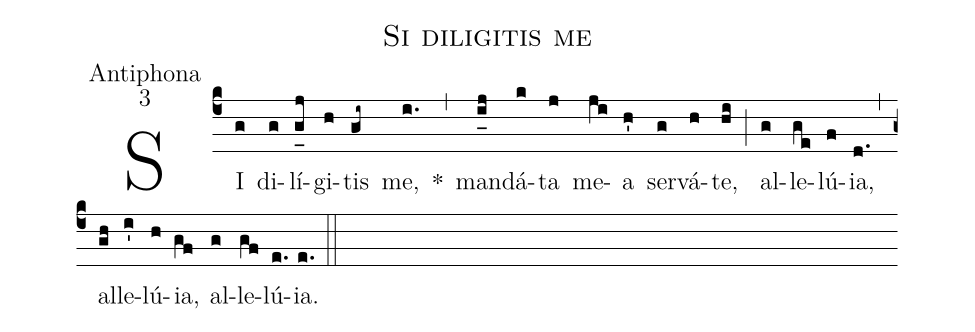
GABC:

name:Si diligitis me;
office-part:Antiphona;
mode:3;
%%
(c4) SI(g) di(g)lí(g_[uh:l]j)gi(h)tis(gi~) me,(i.) *(,) man(i_[uh:l]j)dá(k)ta(j) me(ji)a(h') ser(g)vá(h)te,(hi) (;) al(g)le(ge)lú(f){ia},(d.) (,) al(gh)le(i')lú(h){ia},(gf) al(g)le(gf)lú(e.){ia}.(e.) (::)

%<eu>E(j) u(j) o(j) u(h) a(j) e.</eu>(ih..) (::)
